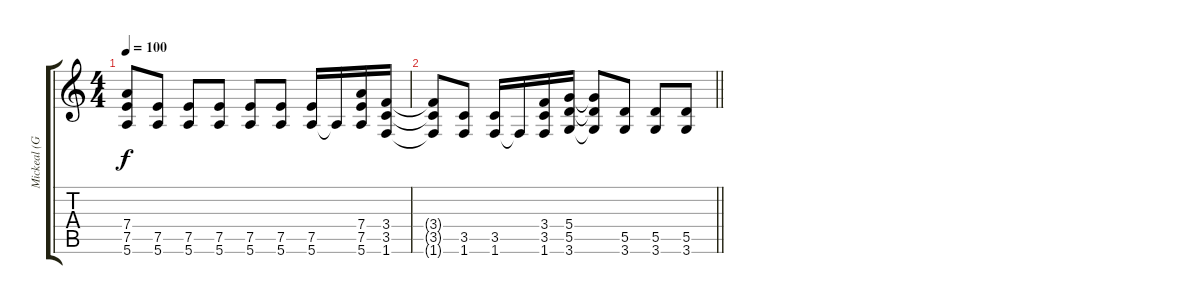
\track ("Mickeal (Guitar_01)" "Mickeal (G") {instrument overdrivenguitar}
\staff {score tabs}
\tuning (E4 B3 G3 D3 A2 E2) {hide}
\ts (4 4)
\tempo 100
\clef g2
\ks c
(7.4{t} 7.5{t} 5.6{t}).8{dy f} (7.5 5.6).8 (7.5 5.6).8 (7.5 5.6).8 (7.5 5.6).8 (7.5 5.6).8 (7.5 5.6).16 5.6{t}.16 (7.4 7.5 5.6).16 (3.4 3.5 1.6).16 |
\barLineRight lightlight
(3.4{t} 3.5{t} 1.6{t}).8 (3.5 1.6).8 (3.5 1.6).16 1.6{t}.16 (3.4 3.5 1.6).16 (5.4 5.5 3.6).16 (5.4{t} 5.5{t} 3.6{t}).8 (5.5 3.6).8 (5.5 3.6).8 (5.5 3.6).8
